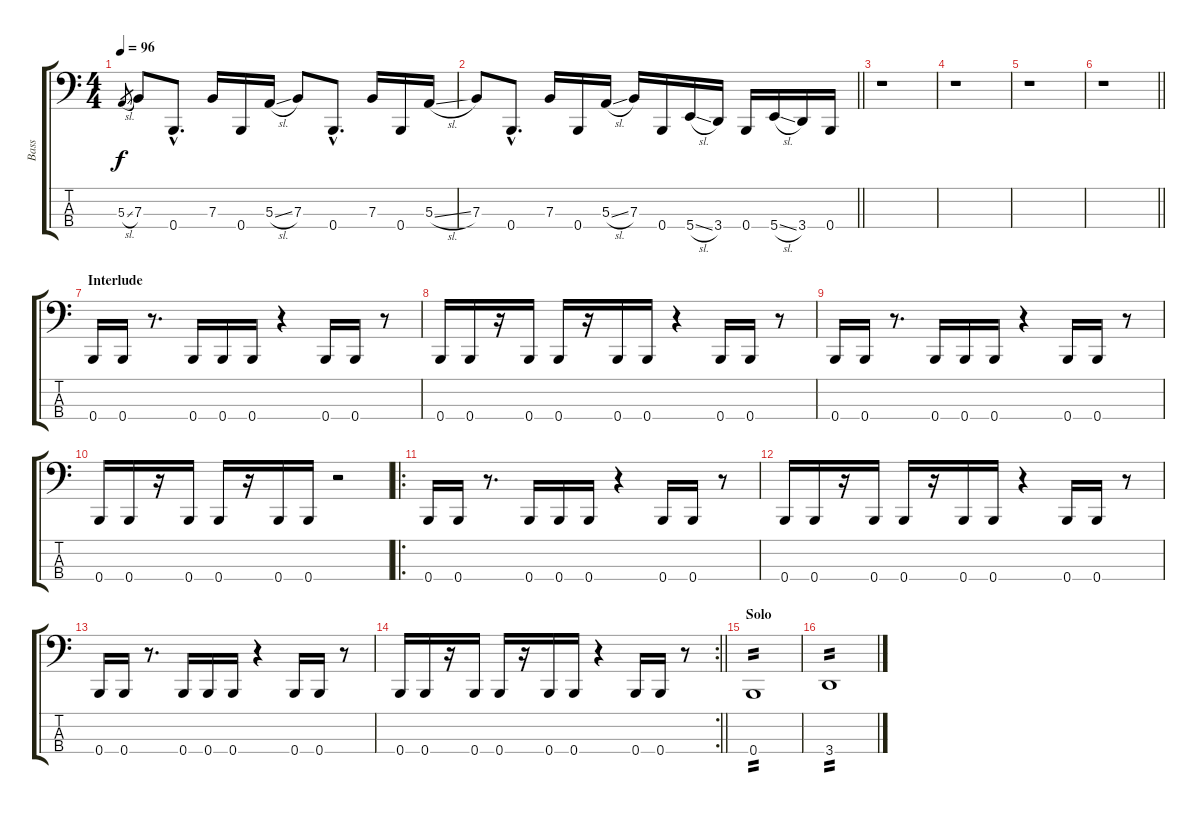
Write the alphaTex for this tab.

\track ("Bass" "Bass") {instrument acousticguitarsteel}
\staff {score tabs}
\tuning (D2 A1 E1 B0) {hide}
\ts (4 4)
\tempo 96
\clef f4
\ks c
5.3{sl}.8{gr dy f} 7.3.8 0.4{hac}.8{d} 7.3.16 0.4.16 5.3{sl}.16 7.3.8 0.4{hac}.8{d} 7.3.16 0.4.16 5.3{sl}.16 |
\barLineRight lightlight
7.3.8 0.4{hac}.8{d} 7.3.16 0.4.16 5.3{sl}.16 7.3.16 0.4.16 5.4{sl}.16 3.4.16 0.4.16 5.4{sl}.16 3.4.16 0.4.16 |
\section ("" "")
r.1 |
r.1 |
r.1 |
\barLineRight lightlight
r.1 |
\section ("" "Interlude")
0.4.16 0.4.16 r.8{d} 0.4.16 0.4.16 0.4.16 r.4 0.4.16 0.4.16 r.8 |
0.4.16 0.4.16 r.16 0.4.16 0.4.16 r.16 0.4.16 0.4.16 r.4 0.4.16 0.4.16 r.8 |
0.4.16 0.4.16 r.8{d} 0.4.16 0.4.16 0.4.16 r.4 0.4.16 0.4.16 r.8 |
0.4.16 0.4.16 r.16 0.4.16 0.4.16 r.16 0.4.16 0.4.16 r.2 |
\ro
0.4.16 0.4.16 r.8{d} 0.4.16 0.4.16 0.4.16 r.4 0.4.16 0.4.16 r.8 |
0.4.16 0.4.16 r.16 0.4.16 0.4.16 r.16 0.4.16 0.4.16 r.4 0.4.16 0.4.16 r.8 |
0.4.16 0.4.16 r.8{d} 0.4.16 0.4.16 0.4.16 r.4 0.4.16 0.4.16 r.8 |
\rc 2
\barLineRight lightlight
0.4.16 0.4.16 r.16 0.4.16 0.4.16 r.16 0.4.16 0.4.16 r.4 0.4.16 0.4.16 r.8 |
\section ("" "Solo")
0.4.1{tp 2} |
3.4.1{tp 2}
